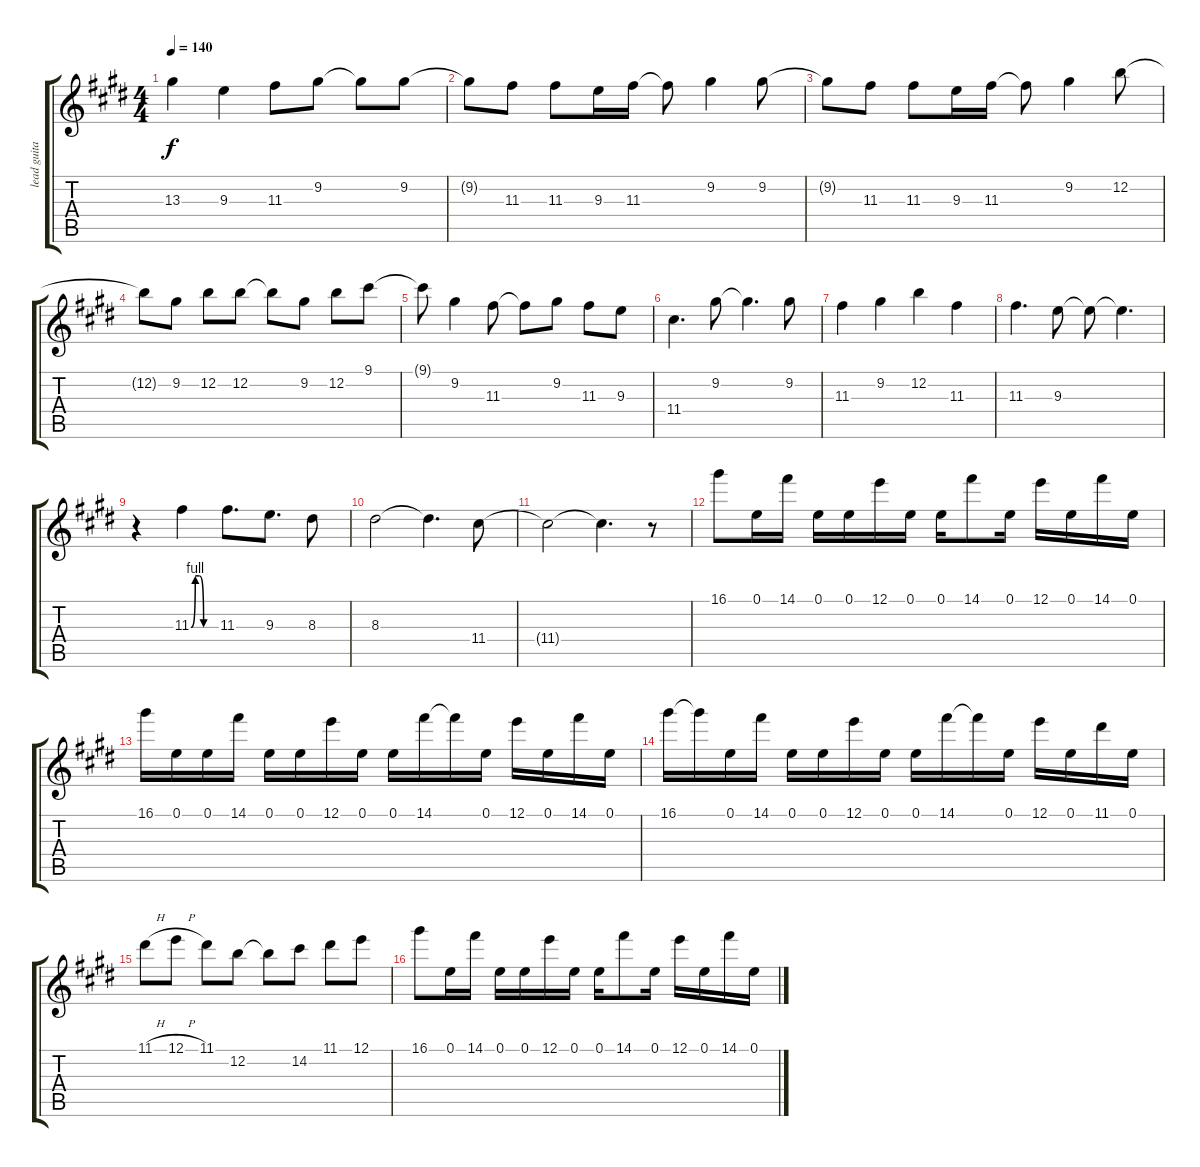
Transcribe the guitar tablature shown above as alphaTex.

\track ("lead guitar/vocal" "lead guita") {instrument distortionguitar}
\staff {score tabs}
\tuning (E4 B3 G3 D3 A2 E2) {hide}
\ts (4 4)
\tempo 140
\clef g2
\ks e
13.3{t}.4{dy f} 9.3.4 11.3.8 9.2.8 9.2{t}.8 9.2.8 |
9.2{t}.8 11.3.8 11.3.8 9.3.16 11.3.16 11.3{t}.8 9.2.4 9.2.8 |
9.2{t}.8 11.3.8 11.3.8 9.3.16 11.3.16 11.3{t}.8 9.2.4 12.2.8 |
12.2{t}.8 9.2.8 12.2.8 12.2.8 12.2{t}.8 9.2.8 12.2.8 9.1.8 |
9.1{t}.8 9.2.4 11.3.8 11.3{t}.8 9.2.8 11.3.8 9.3.8 |
11.4.4{d} 9.2.8 9.2{t}.4{d} 9.2.8 |
11.3.4 9.2.4 12.2.4 11.3.4 |
11.3.4{d} 9.3.8 9.3{t}.8 9.3{t}.4{d} |
r.4 11.3{be (custom 0 0 10 4 20 4 30 0 60 0)}.4 11.3.8{d} 9.3.8{d} 8.3.8 |
8.3.2 8.3{t}.4{d} 11.4.8 |
11.4{t}.2 11.4{t}.4{d} r.8 |
16.1.8 0.1.16 14.1.16 0.1.16 0.1.16 12.1.16 0.1.16 0.1.16 14.1.8 0.1.16 12.1.16 0.1.16 14.1.16 0.1.16 |
16.1.16 0.1.16 0.1.16 14.1.16 0.1.16 0.1.16 12.1.16 0.1.16 0.1.16 14.1.16 14.1{t}.16 0.1.16 12.1.16 0.1.16 14.1.16 0.1.16 |
16.1.16 16.1{t}.16 0.1.16 14.1.16 0.1.16 0.1.16 12.1.16 0.1.16 0.1.16 14.1.16 14.1{t}.16 0.1.16 12.1.16 0.1.16 11.1.16 0.1.16 |
11.1{h}.8 12.1{h}.8 11.1.8 12.2.8 12.2{t}.8 14.2.8 11.1.8 12.1.8 |
16.1.8 0.1.16 14.1.16 0.1.16 0.1.16 12.1.16 0.1.16 0.1.16 14.1.8 0.1.16 12.1.16 0.1.16 14.1.16 0.1.16
